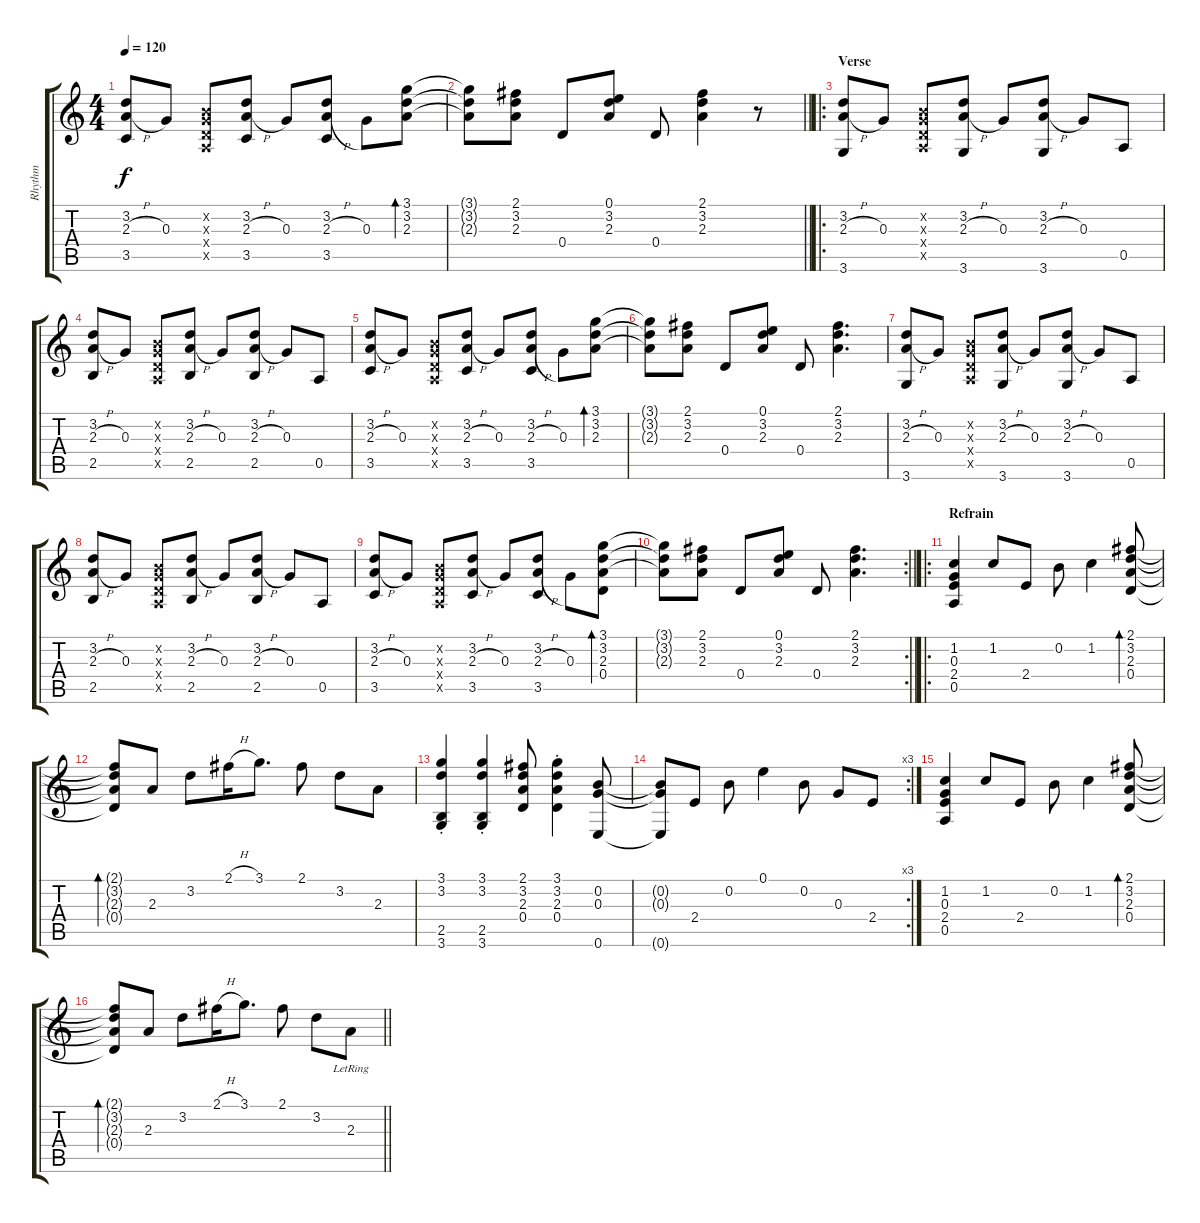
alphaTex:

\track ("Rhythm" "Rhythm") {instrument acousticguitarsteel}
\staff {score tabs}
\tuning (E4 B3 G3 D3 A2 E2) {hide}
\ts (4 4)
\tempo 120
\clef g2
\ks c
(3.2 2.3{h} 3.5).8{dy f} 0.3.8 (0.2{x} 0.3{x} 0.4{x} 0.5{x}).8 (3.2 2.3{h} 3.5).8 0.3.8 (3.2 2.3{h} 3.5).8 0.3.8 (3.1 3.2 2.3).8{bd 30} |
\barLineRight lightlight
(3.1{t} 3.2{t} 2.3{t}).8 (2.1 3.2 2.3).8 0.4.8 (0.1 3.2 2.3).8 0.4.8 (2.1 3.2 2.3).4 r.8 |
\ro
\section ("" "Verse")
(3.2 2.3{h} 3.6).8 0.3.8 (0.2{x} 0.3{x} 0.4{x} 0.5{x}).8 (3.2 2.3{h} 3.6).8 0.3.8 (3.2 2.3{h} 3.6).8 0.3.8 0.5.8 |
(3.2 2.3{h} 2.5).8 0.3.8 (0.2{x} 0.3{x} 0.4{x} 0.5{x}).8 (3.2 2.3{h} 2.5).8 0.3.8 (3.2 2.3{h} 2.5).8 0.3.8 0.5.8 |
(3.2 2.3{h} 3.5).8 0.3.8 (0.2{x} 0.3{x} 0.4{x} 0.5{x}).8 (3.2 2.3{h} 3.5).8 0.3.8 (3.2 2.3{h} 3.5).8 0.3.8 (3.1 3.2 2.3).8{bd 30} |
(3.1{t} 3.2{t} 2.3{t}).8 (2.1 3.2 2.3).8 0.4.8 (0.1 3.2 2.3).8 0.4.8 (2.1 3.2 2.3).4{d} |
(3.2 2.3{h} 3.6).8 0.3.8 (0.2{x} 0.3{x} 0.4{x} 0.5{x}).8 (3.2 2.3{h} 3.6).8 0.3.8 (3.2 2.3{h} 3.6).8 0.3.8 0.5.8 |
(3.2 2.3{h} 2.5).8 0.3.8 (0.2{x} 0.3{x} 0.4{x} 0.5{x}).8 (3.2 2.3{h} 2.5).8 0.3.8 (3.2 2.3{h} 2.5).8 0.3.8 0.5.8 |
(3.2 2.3{h} 3.5).8 0.3.8 (0.2{x} 0.3{x} 0.4{x} 0.5{x}).8 (3.2 2.3{h} 3.5).8 0.3.8 (3.2 2.3{h} 3.5).8 0.3.8 (3.1 3.2 2.3 0.4).8{bd 30} |
\rc 2
\barLineRight lightlight
(3.1{t} 3.2{t} 2.3{t}).8 (2.1 3.2 2.3).8 0.4.8 (0.1 3.2 2.3).8 0.4.8 (2.1 3.2 2.3).4{d} |
\ro
\section ("" "Refrain")
(1.2 0.3 2.4 0.5).4 1.2.8 2.4.8 0.2.8 1.2.4 (2.1 3.2 2.3 0.4).8{bd 30} |
(2.1{t} 3.2{t} 2.3{t} 0.4{t}).8{bd 30} 2.3.8 3.2.8 2.1{h}.16 3.1.8{d} 2.1.8 3.2.8 2.3.8 |
(3.1{st} 3.2{st} 2.5{st} 3.6{st}).4 (3.1{st} 3.2{st} 2.5{st} 3.6{st}).4 (2.1 3.2 2.3 0.4).8 (3.1{st} 3.2{st} 2.3{st} 0.4{st}).4 (0.2 0.3 0.6).8 |
\rc 3
(0.2{t} 0.3{t} 0.6{t}).8 2.4.8 0.2.8 0.1.4 0.2.8 0.3.8 2.4.8 |
(1.2 0.3 2.4 0.5).4 1.2.8 2.4.8 0.2.8 1.2.4 (2.1 3.2 2.3 0.4).8{bd 30} |
\barLineRight lightlight
(2.1{t} 3.2{t} 2.3{t} 0.4{t}).8{bd 30} 2.3.8 3.2.8 2.1{h}.16 3.1.8{d} 2.1.8 3.2.8 2.3{lr}.8
